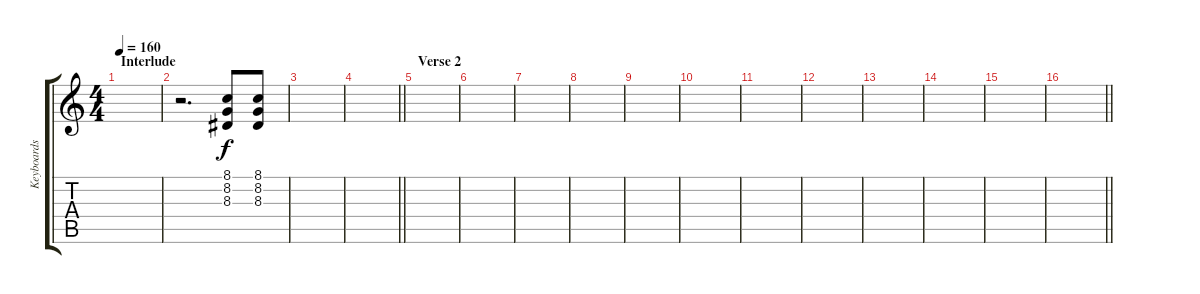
\track ("Keyboards" "Keyboards") {instrument lead2sawtooth}
\staff {score tabs}
\tuning (E4 B3 G3 D3 A2 E2) {hide}
\ts (4 4)
\section ("" "Interlude")
\tempo 160
\clef g2
\ks c
|
r.2{d} (8.1 8.2 8.3).8 (8.1 8.2 8.3).8 |
|
\barLineRight lightlight
|
\section ("" "Verse 2")
|
|
|
|
|
|
|
|
|
|
|
\barLineRight lightlight
